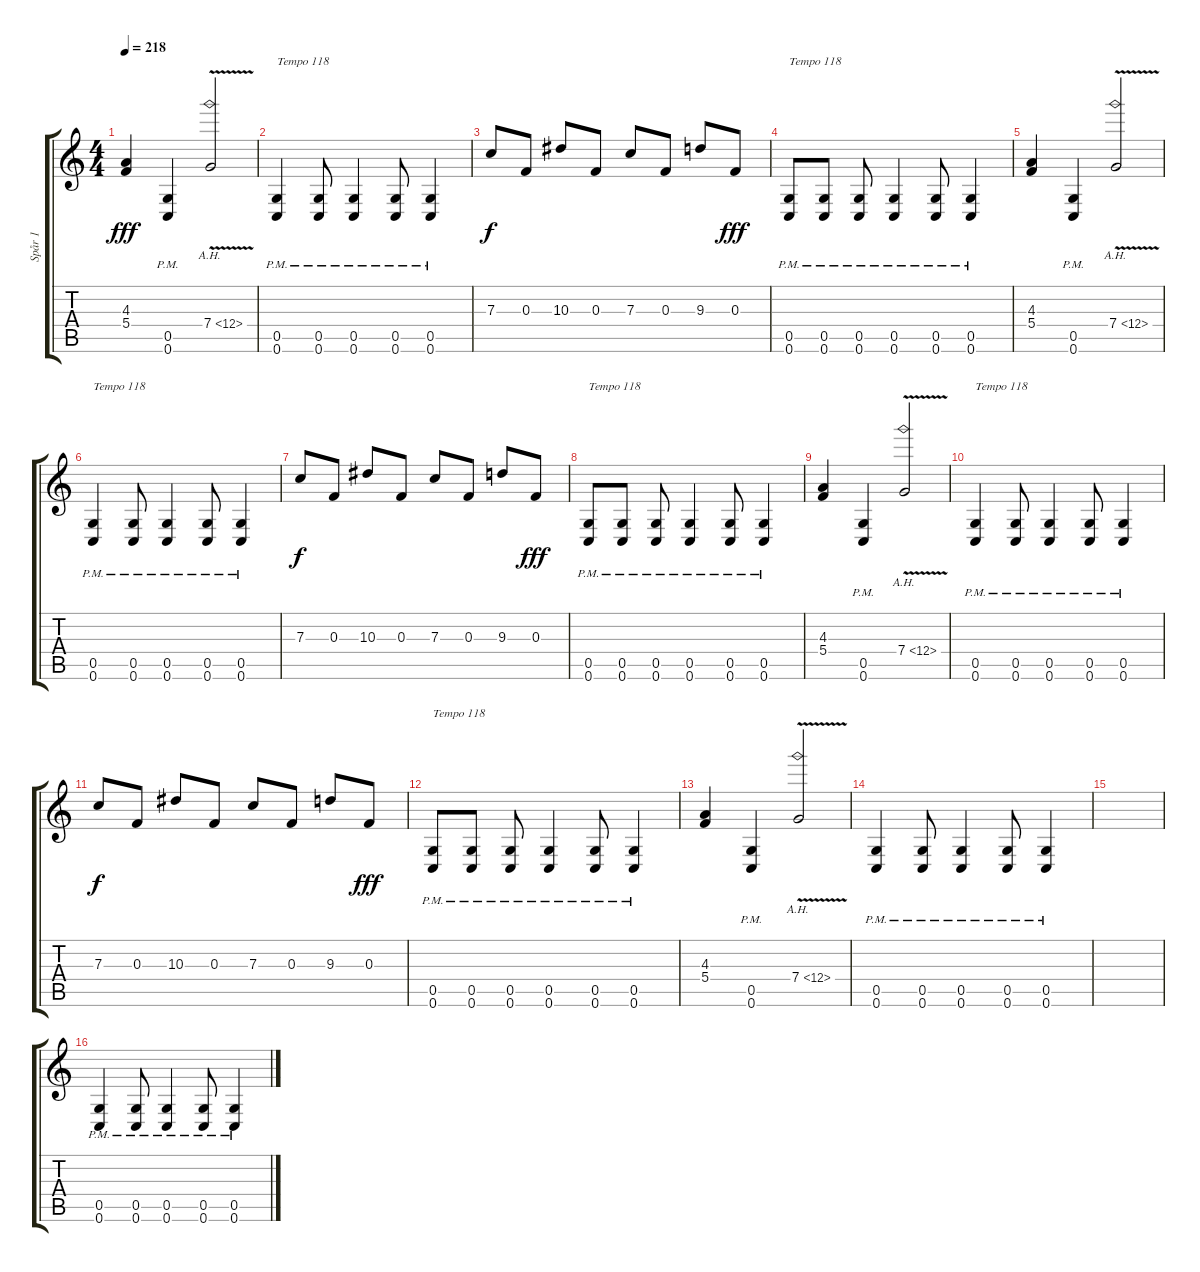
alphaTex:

\track ("Spår 1" "Spår 1") {instrument distortionguitar}
\staff {score tabs}
\tuning (D4 A3 F3 C3 G2 C2) {hide}
\ts (4 4)
\tempo 218
\clef g2
\ks c
(4.3 5.4).4{dy fff} (0.5{pm} 0.6{pm}).4 7.4{ah 5 v}.2 |
(0.5{pm} 0.6{pm}).4{txt "Tempo 118"} (0.5{pm} 0.6{pm}).8 (0.5{pm} 0.6{pm}).4 (0.5{pm} 0.6{pm}).8 (0.5{pm} 0.6{pm}).4 |
7.3.8{dy f} 0.3.8 10.3.8 0.3.8 7.3.8 0.3.8 9.3.8 0.3.8{dy fff} |
(0.5{pm} 0.6{pm}).8{txt "Tempo 118"} (0.5{pm} 0.6{pm}).8 (0.5{pm} 0.6{pm}).8 (0.5{pm} 0.6{pm}).4 (0.5{pm} 0.6{pm}).8 (0.5{pm} 0.6{pm}).4 |
(4.3 5.4).4 (0.5{pm} 0.6{pm}).4 7.4{ah 5 v}.2 |
(0.5{pm} 0.6{pm}).4{txt "Tempo 118"} (0.5{pm} 0.6{pm}).8 (0.5{pm} 0.6{pm}).4 (0.5{pm} 0.6{pm}).8 (0.5{pm} 0.6{pm}).4 |
7.3.8{dy f} 0.3.8 10.3.8 0.3.8 7.3.8 0.3.8 9.3.8 0.3.8{dy fff} |
(0.5{pm} 0.6{pm}).8{txt "Tempo 118"} (0.5{pm} 0.6{pm}).8 (0.5{pm} 0.6{pm}).8 (0.5{pm} 0.6{pm}).4 (0.5{pm} 0.6{pm}).8 (0.5{pm} 0.6{pm}).4 |
(4.3 5.4).4 (0.5{pm} 0.6{pm}).4 7.4{ah 5 v}.2 |
(0.5{pm} 0.6{pm}).4{txt "Tempo 118"} (0.5{pm} 0.6{pm}).8 (0.5{pm} 0.6{pm}).4 (0.5{pm} 0.6{pm}).8 (0.5{pm} 0.6{pm}).4 |
7.3.8{dy f} 0.3.8 10.3.8 0.3.8 7.3.8 0.3.8 9.3.8 0.3.8{dy fff} |
(0.5{pm} 0.6{pm}).8{txt "Tempo 118"} (0.5{pm} 0.6{pm}).8 (0.5{pm} 0.6{pm}).8 (0.5{pm} 0.6{pm}).4 (0.5{pm} 0.6{pm}).8 (0.5{pm} 0.6{pm}).4 |
(4.3 5.4).4 (0.5{pm} 0.6{pm}).4 7.4{ah 5 v}.2 |
(0.5{pm} 0.6{pm}).4 (0.5{pm} 0.6{pm}).8 (0.5{pm} 0.6{pm}).4 (0.5{pm} 0.6{pm}).8 (0.5{pm} 0.6{pm}).4 |
|
(0.5{pm} 0.6{pm}).4 (0.5{pm} 0.6{pm}).8 (0.5{pm} 0.6{pm}).4 (0.5{pm} 0.6{pm}).8 (0.5{pm} 0.6{pm}).4
